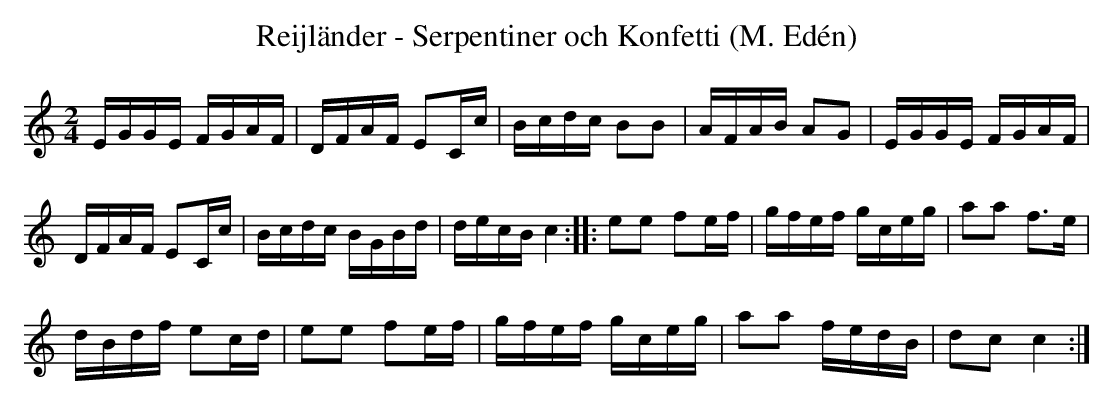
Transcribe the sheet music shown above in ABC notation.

X:1
T:Reijländer - Serpentiner och Konfetti (M. Edén)
M:2/4
L:1/16
K:C
EGGE FGAF|DFAF E2Cc|Bcdc B2B2|AFAB A2G2|\
EGGE FGAF|
DFAF E2Cc|Bcdc BGBd|decB c4:|\
|:e2e2 f2ef|gfef gceg|a2a2 f3e|
dBdf e2cd|\
e2e2 f2ef|gfef gceg|a2a2 fedB|d2c2 c4:|
